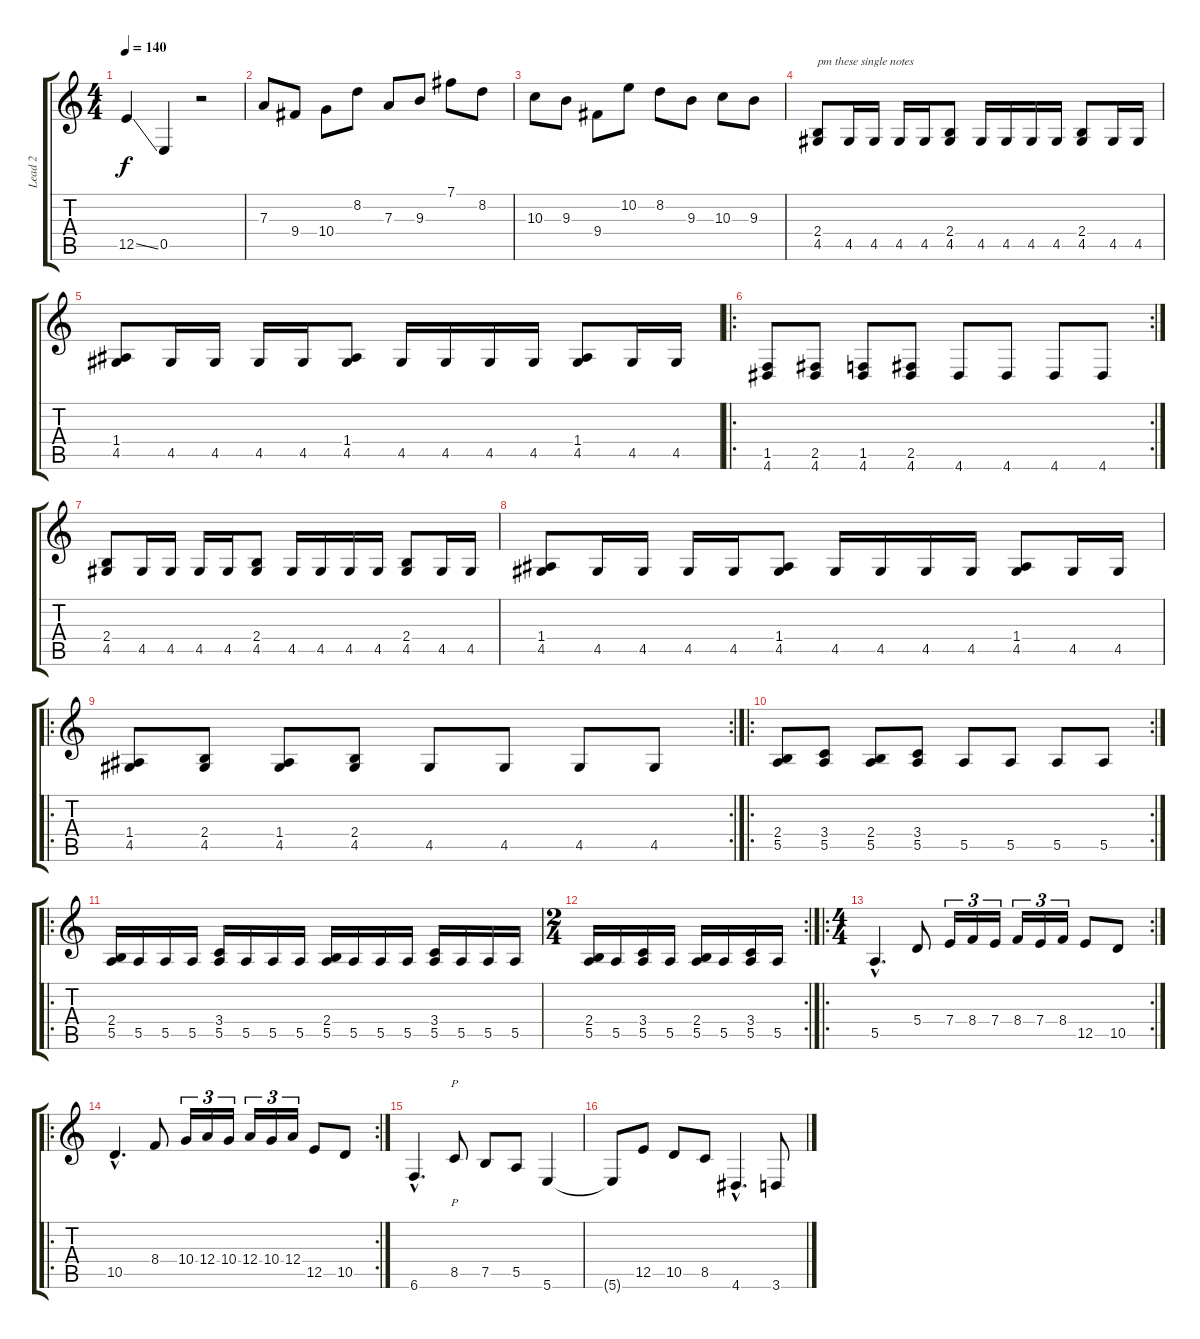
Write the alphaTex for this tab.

\track ("Lead 2" "Lead 2") {instrument distortionguitar}
\staff {score tabs}
\tuning (B3 Gb3 D3 A2 E2 B1) {hide}
\ts (4 4)
\tempo 140
\clef g2
\ks c
12.5{ss}.4{dy f} 0.5.4 r.2 |
7.3.8 9.4.8 10.4.8 8.2.8 7.3.8 9.3.8 7.1.8 8.2.8 |
10.3.8 9.3.8 9.4.8 10.2.8 8.2.8 9.3.8 10.3.8 9.3.8 |
(2.4 4.5).8{txt "pm these single notes"} 4.5.16 4.5.16 4.5.16 4.5.16 (2.4 4.5).8 4.5.16 4.5.16 4.5.16 4.5.16 (2.4 4.5).8 4.5.16 4.5.16 |
(1.4 4.5).8 4.5.16 4.5.16 4.5.16 4.5.16 (1.4 4.5).8 4.5.16 4.5.16 4.5.16 4.5.16 (1.4 4.5).8 4.5.16 4.5.16 |
\ro
\rc 2
(1.5 4.6).8 (2.5 4.6).8 (1.5 4.6).8 (2.5 4.6).8 4.6.8 4.6.8 4.6.8 4.6.8 |
(2.4 4.5).8 4.5.16 4.5.16 4.5.16 4.5.16 (2.4 4.5).8 4.5.16 4.5.16 4.5.16 4.5.16 (2.4 4.5).8 4.5.16 4.5.16 |
(1.4 4.5).8 4.5.16 4.5.16 4.5.16 4.5.16 (1.4 4.5).8 4.5.16 4.5.16 4.5.16 4.5.16 (1.4 4.5).8 4.5.16 4.5.16 |
\ro
\rc 2
(1.4 4.5).8 (2.4 4.5).8 (1.4 4.5).8 (2.4 4.5).8 4.5.8 4.5.8 4.5.8 4.5.8 |
\ro
\rc 2
(2.4 5.5).8 (3.4 5.5).8 (2.4 5.5).8 (3.4 5.5).8 5.5.8 5.5.8 5.5.8 5.5.8 |
\ro
(2.4 5.5).16 5.5.16 5.5.16 5.5.16 (3.4 5.5).16 5.5.16 5.5.16 5.5.16 (2.4 5.5).16 5.5.16 5.5.16 5.5.16 (3.4 5.5).16 5.5.16 5.5.16 5.5.16 |
\rc 2
\ts (2 4)
(2.4 5.5).16 5.5.16 (3.4 5.5).16 5.5.16 (2.4 5.5).16 5.5.16 (3.4 5.5).16 5.5.16 |
\ro
\rc 2
\ts (4 4)
5.5{hac}.4{d} 5.4.8 7.4.16{tu (3 2)} 8.4.16{tu (3 2)} 7.4.16{tu (3 2)} 8.4.16{tu (3 2)} 7.4.16{tu (3 2)} 8.4.16{tu (3 2)} 12.5.8 10.5.8 |
\ro
\rc 2
10.5{hac}.4{d} 8.4.8 10.4.16{tu (3 2)} 12.4.16{tu (3 2)} 10.4.16{tu (3 2)} 12.4.16{tu (3 2)} 10.4.16{tu (3 2)} 12.4.16{tu (3 2)} 12.5.8 10.5.8 |
6.6{hac}.4{d} 8.5.8{p instrument electricguitarmuted} 7.5.8 5.5.8 5.6.4{instrument distortionguitar} |
5.6{t}.8 12.5.8{instrument electricguitarmuted} 10.5.8 8.5.8 4.6{hac}.4{d instrument distortionguitar} 3.6.8
